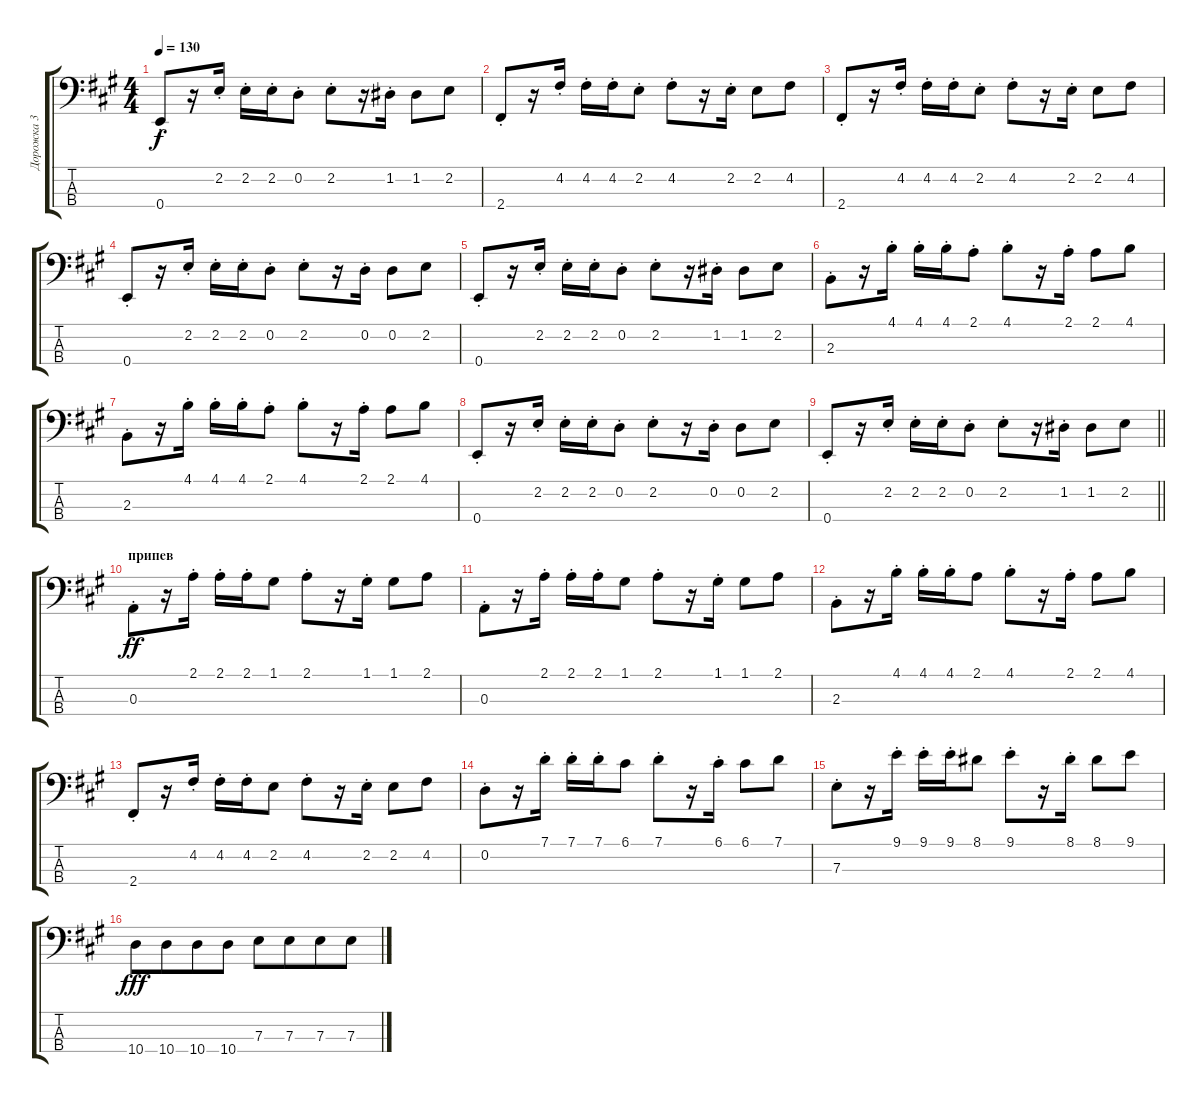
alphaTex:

\track ("Дорожка 3" "Дорожка 3") {instrument electricbassfinger}
\staff {score tabs}
\tuning (G2 D2 A1 E1) {hide}
\ts (4 4)
\tempo 130
\clef f4
\ks f#minor
0.4{st}.8{dy f} r.16 2.2{st}.16 2.2{st}.16 2.2{st}.16 0.2{st}.8 2.2{st}.8 r.16 1.2{st}.16 1.2.8 2.2.8 |
2.4{st}.8 r.16 4.2{st}.16 4.2{st}.16 4.2{st}.16 2.2{st}.8 4.2{st}.8 r.16 2.2{st}.16 2.2.8 4.2.8 |
2.4{st}.8 r.16 4.2{st}.16 4.2{st}.16 4.2{st}.16 2.2{st}.8 4.2{st}.8 r.16 2.2{st}.16 2.2.8 4.2.8 |
0.4{st}.8 r.16 2.2{st}.16 2.2{st}.16 2.2{st}.16 0.2{st}.8 2.2{st}.8 r.16 0.2{st}.16 0.2.8 2.2.8 |
0.4{st}.8 r.16 2.2{st}.16 2.2{st}.16 2.2{st}.16 0.2{st}.8 2.2{st}.8 r.16 1.2{st}.16 1.2.8 2.2.8 |
2.3{st}.8 r.16 4.1{st}.16 4.1{st}.16 4.1{st}.16 2.1{st}.8 4.1{st}.8 r.16 2.1{st}.16 2.1.8 4.1.8 |
2.3{st}.8 r.16 4.1{st}.16 4.1{st}.16 4.1{st}.16 2.1{st}.8 4.1{st}.8 r.16 2.1{st}.16 2.1.8 4.1.8 |
0.4{st}.8 r.16 2.2{st}.16 2.2{st}.16 2.2{st}.16 0.2{st}.8 2.2{st}.8 r.16 0.2{st}.16 0.2.8 2.2.8 |
\barLineRight lightlight
0.4{st}.8 r.16 2.2{st}.16 2.2{st}.16 2.2{st}.16 0.2{st}.8 2.2{st}.8 r.16 1.2{st}.16 1.2.8 2.2.8 |
\section ("" "припев")
0.3{st}.8{dy ff} r.16 2.1{st}.16 2.1{st}.16 2.1{st}.16 1.1.8 2.1{st}.8 r.16 1.1{st}.16 1.1.8 2.1.8 |
0.3{st}.8 r.16 2.1{st}.16 2.1{st}.16 2.1{st}.16 1.1.8 2.1{st}.8 r.16 1.1{st}.16 1.1.8 2.1.8 |
2.3{st}.8 r.16 4.1{st}.16 4.1{st}.16 4.1{st}.16 2.1.8 4.1{st}.8 r.16 2.1{st}.16 2.1.8 4.1.8 |
2.4{st}.8 r.16 4.2{st}.16 4.2{st}.16 4.2{st}.16 2.2.8 4.2{st}.8 r.16 2.2{st}.16 2.2.8 4.2.8 |
0.2{st}.8 r.16 7.1{st}.16 7.1{st}.16 7.1{st}.16 6.1.8 7.1{st}.8 r.16 6.1{st}.16 6.1.8 7.1.8 |
7.3{st}.8 r.16 9.1{st}.16 9.1{st}.16 9.1{st}.16 8.1.8 9.1{st}.8 r.16 8.1{st}.16 8.1.8 9.1.8 |
10.4.8{dy fff} 10.4.8{beam merge} 10.4.8 10.4.8 7.3.8 7.3.8{beam merge} 7.3.8 7.3.8
